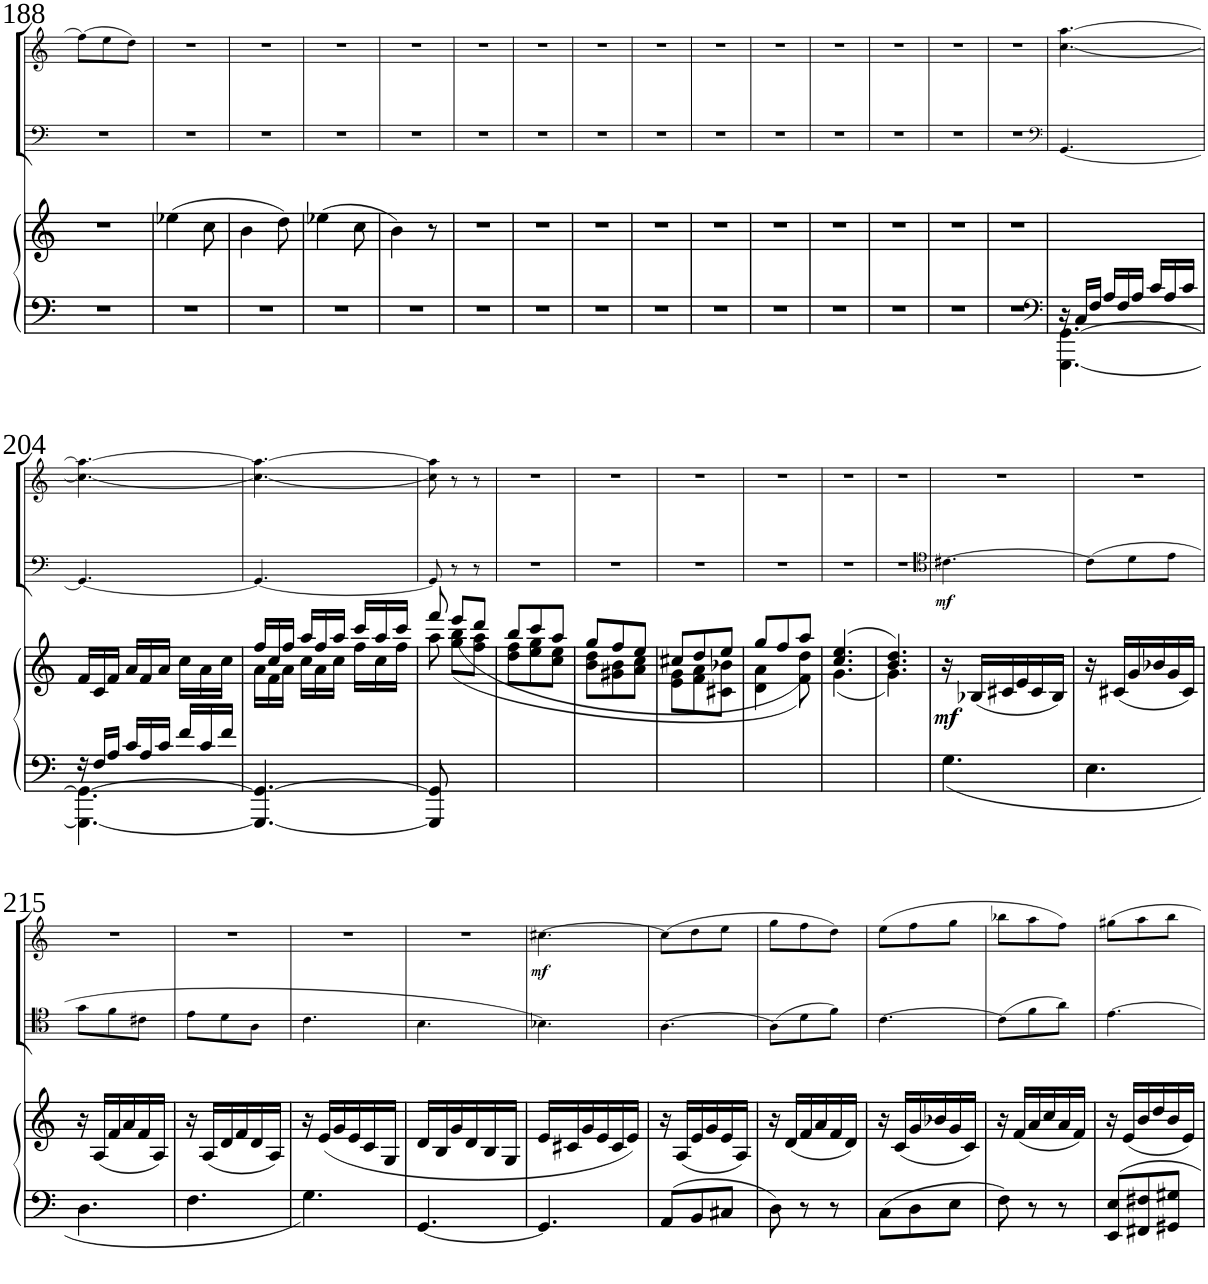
**kern	**kern	**dynam	**kern	**dynam	**kern	**dynam
*part3	*part3	*part3	*part2	*part2	*part1	*part1
*staff4	*staff3	*staff3/4	*staff2	*staff2	*staff1	*staff1
*I"Piano	*	*	*I"Cello	*	*I"Violin	*
*I'Pno	*	*	*	*	*I'Vln	*
!!LO:PB:g=z
*clefF4	*clefG2	*	*clefF4	*	*clefG2	*
*k[]	*k[]	*	*k[]	*	*k[]	*
*M3/8	*M3/8	*	*M3/8	*	*M3/8	*
=188	=188	=188	=188	=188	=188	=188
4.r	4.r	.	4.r	.	(8ff\L]	.
.	.	.	.	.	8ee\	.
.	.	.	.	.	8dd\J)	.
=189	=189	=189	=189	=189	=189	=189
4.r	(4ee-X\	.	4.r	.	4.r	.
.	8cc\	.	.	.	.	.
=190	=190	=190	=190	=190	=190	=190
4.r	4b\	.	4.r	.	4.r	.
.	8dd\)	.	.	.	.	.
=191	=191	=191	=191	=191	=191	=191
4.r	(4ee-X\	.	4.r	.	4.r	.
.	8cc\	.	.	.	.	.
=192	=192	=192	=192	=192	=192	=192
4.r	4b\)	.	4.r	.	4.r	.
.	8r	.	.	.	.	.
=193	=193	=193	=193	=193	=193	=193
4.r	4.r	.	4.r	.	4.r	.
=194	=194	=194	=194	=194	=194	=194
4.r	4.r	.	4.r	.	4.r	.
=195	=195	=195	=195	=195	=195	=195
4.r	4.r	.	4.r	.	4.r	.
=196	=196	=196	=196	=196	=196	=196
4.r	4.r	.	4.r	.	4.r	.
=197	=197	=197	=197	=197	=197	=197
4.r	4.r	.	4.r	.	4.r	.
=198	=198	=198	=198	=198	=198	=198
4.r	4.r	.	4.r	.	4.r	.
=199	=199	=199	=199	=199	=199	=199
4.r	4.r	.	4.r	.	4.r	.
=200	=200	=200	=200	=200	=200	=200
4.r	4.r	.	4.r	.	4.r	.
=201	=201	=201	=201	=201	=201	=201
4.r	4.r	.	4.r	.	4.r	.
=202	=202	=202	=202	=202	=202	=202
4.r	4.r	.	4.r	.	4.r	.
=203	=203	=203	=203	=203	=203	=203
*clefF4	*	*	*clefF4	*	*	*
*^	*	*	*	*	*	*
24ryy	[4.GGG\ [>4.GG\	24r	.	[4.GG/	.	[4.cc\ [4.aa\	.
24C/LL	.	3ryy	.	.	.	.	.
24F/JJ	.	.	.	.	.	.	.
*Xbrackettup	*	*	*	*	*	*	*
24A/LL	.	.	.	.	.	.	.
24F/	.	.	.	.	.	.	.
24A/JJ	.	.	.	.	.	.	.
24c/LL	.	.	.	.	.	.	.
24A/	.	.	.	.	.	.	.
24c/JJ	.	.	.	.	.	.	.
!!LO:LB:g=z
=204	=204	=204	=204	=204	=204	=204	=204
*brackettup	*	*Xbrackettup	*	*	*	*	*
24r	4.GGG\_ 4.GG\_	24f/LL	.	4.GG/_	.	4.cc\_ 4.aa\_	.
24F/LL	.	24c/	.	.	.	.	.
24A/JJ	.	24f/JJ	.	.	.	.	.
*Xbrackettup	*	*	*	*	*	*	*
24c/LL	.	24a/LL	.	.	.	.	.
24A/	.	24f/	.	.	.	.	.
24c/JJ	.	24a/JJ	.	.	.	.	.
24f/LL	.	24cc\LL	.	.	.	.	.
24c/	.	24a\	.	.	.	.	.
24f/JJ	.	24cc\JJ	.	.	.	.	.
*v	*v	*	*	*	*	*	*
=205	=205	=205	=205	=205	=205	=205
*	*^	*	*	*	*	*
4.GGG/_ 4.GG/_	24ff/LL	24a\LL	.	4.GG/_	.	4.cc\_ 4.aa\_	.
.	24cc/	24f\	.	.	.	.	.
.	24ff/JJ	24a\JJ	.	.	.	.	.
.	24aa/LL	24cc\LL	.	.	.	.	.
.	24ff/	24a\	.	.	.	.	.
.	24aa/JJ	24cc\JJ	.	.	.	.	.
.	24ccc/LL	24ff\LL	.	.	.	.	.
.	24aa/	24cc\	.	.	.	.	.
.	24ccc/JJ	24ff\JJ	.	.	.	.	.
=206	=206	=206	=206	=206	=206	=206	=206
*	*	*^	*	*	*	*	*
8GGG/] 8GG/]	8fff/	8aa\	8ryy	.	8GG/]	.	8cc\] 8aa\]	.
4ryy	(8eee/L	4ryy	(<8gg\ 8bb\L	.	8r	.	8r	.
.	8ddd/J	.	8ff\ 8aa\J	.	8r	.	8r	.
*	*	*v	*v	*	*	*	*	*
=207	=207	=207	=207	=207	=207	=207	=207
4.ryy	8bb/L	8dd\ 8ff\L	.	4.r	.	4.r	.
.	8ccc/	8ee\ 8gg\	.	.	.	.	.
.	8aa/J	8cc\ 8ee\J	.	.	.	.	.
=208	=208	=208	=208	=208	=208	=208	=208
4.ryy	8gg/L	8b\ 8dd\L	.	4.r	.	4.r	.
.	8ff/	8g#X\ 8b\	.	.	.	.	.
.	8ee/J	8a\ 8cc\J	.	.	.	.	.
=209	=209	=209	=209	=209	=209	=209	=209
4.ryy	8cc#X/L	8e\ 8g\L	.	4.r	.	4.r	.
.	8dd/	8f\ 8a\	.	.	.	.	.
.	8ee/J	8c#X\ 8b-X\J	.	.	.	.	.
=210	=210	=210	=210	=210	=210	=210	=210
4.ryy	8gg/L	4d\ 4a\	.	4.r	.	4.r	.
.	8ff/	.	.	.	.	.	.
.	8aa/J)	8f\ 8dd\)	.	.	.	.	.
=211	=211	=211	=211	=211	=211	=211	=211
4.ryy	(>4.cc/ 4.ee/	(<4.g\	.	4.r	.	4.r	.
=212	=212	=212	=212	=212	=212	=212	=212
4.ryy	4.b/ 4.dd/)	4.g\)	.	4.r	.	4.r	.
*	*v	*v	*	*	*	*	*
=213	=213	=213	=213	=213	=213	=213
*	*	*	*clefC4	*	*	*
*	*^	*	*	*	*	*
!	!	!	!LO:DY:b	!	!LO:DY:b	!	!
*	*v	*v	*	*	*	*	*
4.G\	16r	mf	[4.c#X\	mf	4.r	.
.	(16B-X/LL	.	.	.	.	.
.	16c#X/	.	.	.	.	.
.	16e/	.	.	.	.	.
.	16c#/	.	.	.	.	.
.	16B-/JJ)	.	.	.	.	.
=214	=214	=214	=214	=214	=214	=214
4.E\	16r	.	(8c#\L]	.	4.r	.
.	(16c#X/LL	.	.	.	.	.
.	16g/	.	8d\	.	.	.
.	16b-X/	.	.	.	.	.
.	16g/	.	8e\J	.	.	.
.	16c#/JJ)	.	.	.	.	.
!!LO:LB:g=z
=215	=215	=215	=215	=215	=215	=215
4.D\	16r	.	8g\L	.	4.r	.
.	(16A/LL	.	.	.	.	.
.	16f/	.	8f\	.	.	.
.	16a/	.	.	.	.	.
.	16f/	.	8c#X\J	.	.	.
.	16A/JJ)	.	.	.	.	.
=216	=216	=216	=216	=216	=216	=216
4.F\	16r	.	8e\L	.	4.r	.
.	(16A/LL	.	.	.	.	.
.	16d/	.	8d\	.	.	.
.	16f/	.	.	.	.	.
.	16d/	.	8A\J	.	.	.
.	16A/JJ)	.	.	.	.	.
=217	=217	=217	=217	=217	=217	=217
4.G\	16r	.	4.c\	.	4.r	.
.	(<16e/LL	.	.	.	.	.
.	16g/	.	.	.	.	.
.	16e/	.	.	.	.	.
.	16c/	.	.	.	.	.
.	16G/JJ	.	.	.	.	.
=218	=218	=218	=218	=218	=218	=218
[4.GG/	16d/LL	.	4.B\	.	4.r	.
.	16B/	.	.	.	.	.
.	16g/	.	.	.	.	.
.	16d/	.	.	.	.	.
.	16B/	.	.	.	.	.
.	16G/JJ	.	.	.	.	.
=219	=219	=219	=219	=219	=219	=219
!	!	!	!	!	!	!LO:DY:b
4.GG/]	16e/LL	.	4.B-X\)	.	[4.cc#X\	mf
.	16c#X/	.	.	.	.	.
.	16g/	.	.	.	.	.
.	16e/	.	.	.	.	.
.	16c#/	.	.	.	.	.
.	16e/JJ)	.	.	.	.	.
=220	=220	=220	=220	=220	=220	=220
8AA/L	16r	.	[4.A\	.	(8cc#\L]	.
.	(16A/LL	.	.	.	.	.
8BB/	16e/	.	.	.	8dd\	.
.	16g/	.	.	.	.	.
8C#X/J	16e/	.	.	.	8ee\J	.
.	16A/JJ)	.	.	.	.	.
=221	=221	=221	=221	=221	=221	=221
8D\	16r	.	(8A\L]	.	8gg\L	.
.	(16d/LL	.	.	.	.	.
8r	16f/	.	8d\	.	8ff\	.
.	16a/	.	.	.	.	.
8r	16f/	.	8f\J)	.	8dd\J)	.
.	16d/JJ)	.	.	.	.	.
=222	=222	=222	=222	=222	=222	=222
8C\L	16r	.	[4.c\	.	(8ee\L	.
.	(16c/LL	.	.	.	.	.
8D\	16g/	.	.	.	8ff\	.
.	16b-X/	.	.	.	.	.
8E\J	16g/	.	.	.	8gg\J	.
.	16c/JJ)	.	.	.	.	.
=223	=223	=223	=223	=223	=223	=223
8F\	16r	.	(8c\L]	.	8bb-X\L	.
.	(16f/LL	.	.	.	.	.
8r	16a/	.	8f\	.	8aa\	.
.	16cc/	.	.	.	.	.
8r	16a/	.	8a\J)	.	8ff\J)	.
.	16f/JJ)	.	.	.	.	.
=224	=224	=224	=224	=224	=224	=224
8EE/ 8E/L	16r	.	[4.e\	.	8gg#X\L	.
.	(16e/LL	.	.	.	.	.
8FF#X/ 8F#X/	16b/	.	.	.	8aa\	.
.	16dd/	.	.	.	.	.
8GG#X/ 8G#X/J	16b/	.	.	.	8bb\J	.
.	16e/JJ)	.	.	.	.	.
=	=	=	=	=	=	=
*-	*-	*-	*-	*-	*-	*-
